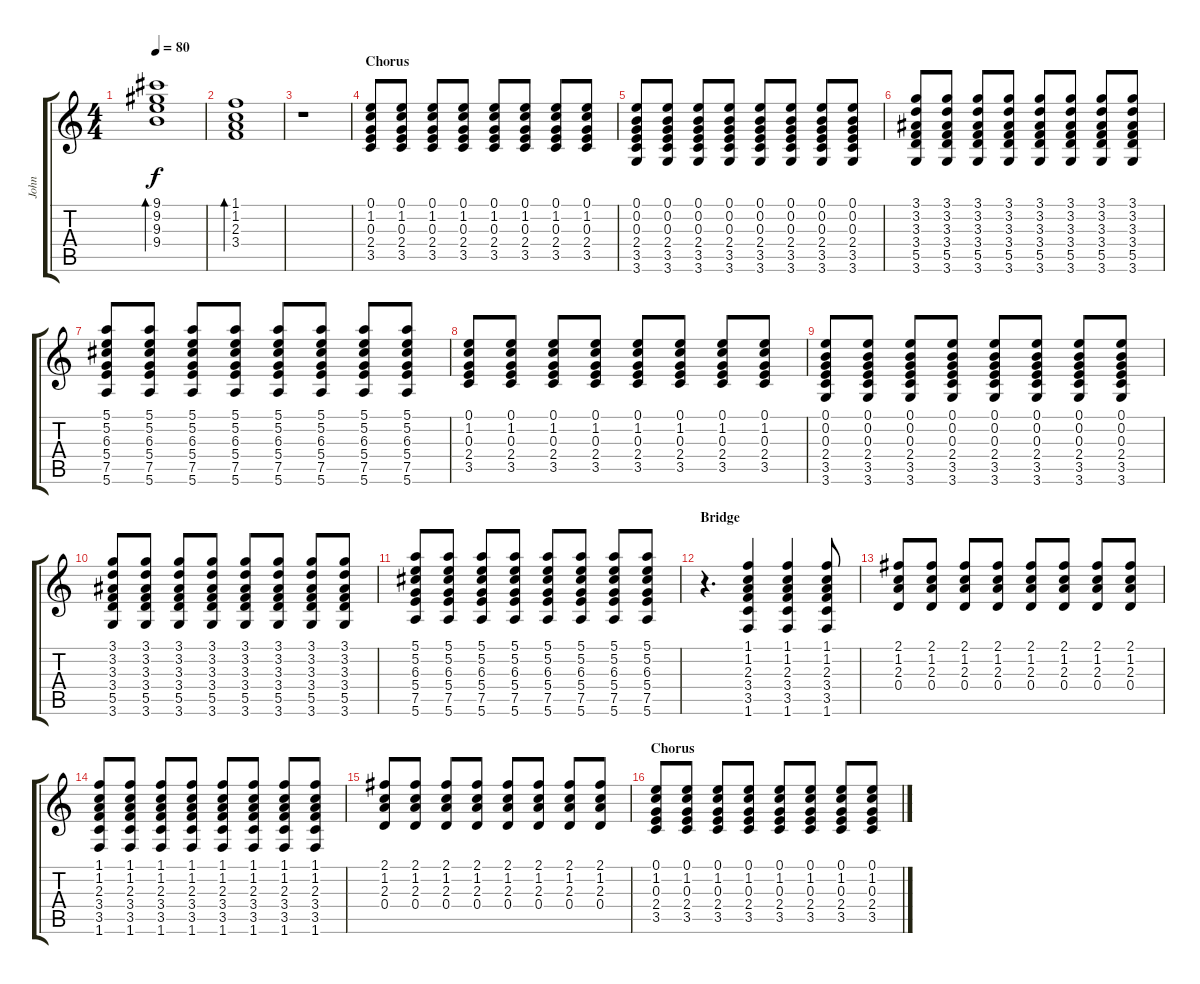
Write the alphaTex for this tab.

\track ("John" "John") {instrument electricguitarjazz}
\staff {score tabs}
\tuning (E4 B3 G3 D3 A2 E2) {hide}
\ts (4 4)
\tempo 80
\clef g2
\ks c
(9.1 9.2 9.3 9.4).1{bd 240 dy f} |
(1.1 1.2 2.3 3.4).1{bd 240} |
r.1 |
\section ("" "Chorus")
(0.1 1.2 0.3 2.4 3.5).8{volume 9} (0.1 1.2 0.3 2.4 3.5).8 (0.1 1.2 0.3 2.4 3.5).8 (0.1 1.2 0.3 2.4 3.5).8 (0.1 1.2 0.3 2.4 3.5).8 (0.1 1.2 0.3 2.4 3.5).8 (0.1 1.2 0.3 2.4 3.5).8 (0.1 1.2 0.3 2.4 3.5).8 |
(0.1 0.2 0.3 2.4 3.5 3.6).8 (0.1 0.2 0.3 2.4 3.5 3.6).8 (0.1 0.2 0.3 2.4 3.5 3.6).8 (0.1 0.2 0.3 2.4 3.5 3.6).8 (0.1 0.2 0.3 2.4 3.5 3.6).8 (0.1 0.2 0.3 2.4 3.5 3.6).8 (0.1 0.2 0.3 2.4 3.5 3.6).8 (0.1 0.2 0.3 2.4 3.5 3.6).8 |
(3.1 3.2 3.3 3.4 5.5 3.6).8 (3.1 3.2 3.3 3.4 5.5 3.6).8 (3.1 3.2 3.3 3.4 5.5 3.6).8 (3.1 3.2 3.3 3.4 5.5 3.6).8 (3.1 3.2 3.3 3.4 5.5 3.6).8 (3.1 3.2 3.3 3.4 5.5 3.6).8 (3.1 3.2 3.3 3.4 5.5 3.6).8 (3.1 3.2 3.3 3.4 5.5 3.6).8 |
(5.1 5.2 6.3 5.4 7.5 5.6).8 (5.1 5.2 6.3 5.4 7.5 5.6).8 (5.1 5.2 6.3 5.4 7.5 5.6).8 (5.1 5.2 6.3 5.4 7.5 5.6).8 (5.1 5.2 6.3 5.4 7.5 5.6).8 (5.1 5.2 6.3 5.4 7.5 5.6).8 (5.1 5.2 6.3 5.4 7.5 5.6).8 (5.1 5.2 6.3 5.4 7.5 5.6).8 |
(0.1 1.2 0.3 2.4 3.5).8 (0.1 1.2 0.3 2.4 3.5).8 (0.1 1.2 0.3 2.4 3.5).8 (0.1 1.2 0.3 2.4 3.5).8 (0.1 1.2 0.3 2.4 3.5).8 (0.1 1.2 0.3 2.4 3.5).8 (0.1 1.2 0.3 2.4 3.5).8 (0.1 1.2 0.3 2.4 3.5).8 |
(0.1 0.2 0.3 2.4 3.5 3.6).8 (0.1 0.2 0.3 2.4 3.5 3.6).8 (0.1 0.2 0.3 2.4 3.5 3.6).8 (0.1 0.2 0.3 2.4 3.5 3.6).8 (0.1 0.2 0.3 2.4 3.5 3.6).8 (0.1 0.2 0.3 2.4 3.5 3.6).8 (0.1 0.2 0.3 2.4 3.5 3.6).8 (0.1 0.2 0.3 2.4 3.5 3.6).8 |
(3.1 3.2 3.3 3.4 5.5 3.6).8 (3.1 3.2 3.3 3.4 5.5 3.6).8 (3.1 3.2 3.3 3.4 5.5 3.6).8 (3.1 3.2 3.3 3.4 5.5 3.6).8 (3.1 3.2 3.3 3.4 5.5 3.6).8 (3.1 3.2 3.3 3.4 5.5 3.6).8 (3.1 3.2 3.3 3.4 5.5 3.6).8 (3.1 3.2 3.3 3.4 5.5 3.6).8 |
(5.1 5.2 6.3 5.4 7.5 5.6).8 (5.1 5.2 6.3 5.4 7.5 5.6).8 (5.1 5.2 6.3 5.4 7.5 5.6).8 (5.1 5.2 6.3 5.4 7.5 5.6).8 (5.1 5.2 6.3 5.4 7.5 5.6).8 (5.1 5.2 6.3 5.4 7.5 5.6).8 (5.1 5.2 6.3 5.4 7.5 5.6).8 (5.1 5.2 6.3 5.4 7.5 5.6).8 |
\section ("" "Bridge")
r.4{d} (1.1 1.2 2.3 3.4 3.5 1.6).4 (1.1 1.2 2.3 3.4 3.5 1.6).4 (1.1 1.2 2.3 3.4 3.5 1.6).8 |
(2.1 1.2 2.3 0.4).8 (2.1 1.2 2.3 0.4).8 (2.1 1.2 2.3 0.4).8 (2.1 1.2 2.3 0.4).8 (2.1 1.2 2.3 0.4).8 (2.1 1.2 2.3 0.4).8 (2.1 1.2 2.3 0.4).8 (2.1 1.2 2.3 0.4).8 |
(1.1 1.2 2.3 3.4 3.5 1.6).8 (1.1 1.2 2.3 3.4 3.5 1.6).8 (1.1 1.2 2.3 3.4 3.5 1.6).8 (1.1 1.2 2.3 3.4 3.5 1.6).8 (1.1 1.2 2.3 3.4 3.5 1.6).8 (1.1 1.2 2.3 3.4 3.5 1.6).8 (1.1 1.2 2.3 3.4 3.5 1.6).8 (1.1 1.2 2.3 3.4 3.5 1.6).8 |
(2.1 1.2 2.3 0.4).8 (2.1 1.2 2.3 0.4).8 (2.1 1.2 2.3 0.4).8 (2.1 1.2 2.3 0.4).8 (2.1 1.2 2.3 0.4).8 (2.1 1.2 2.3 0.4).8 (2.1 1.2 2.3 0.4).8 (2.1 1.2 2.3 0.4).8 |
\section ("" "Chorus")
(0.1 1.2 0.3 2.4 3.5).8 (0.1 1.2 0.3 2.4 3.5).8 (0.1 1.2 0.3 2.4 3.5).8 (0.1 1.2 0.3 2.4 3.5).8 (0.1 1.2 0.3 2.4 3.5).8 (0.1 1.2 0.3 2.4 3.5).8 (0.1 1.2 0.3 2.4 3.5).8 (0.1 1.2 0.3 2.4 3.5).8
